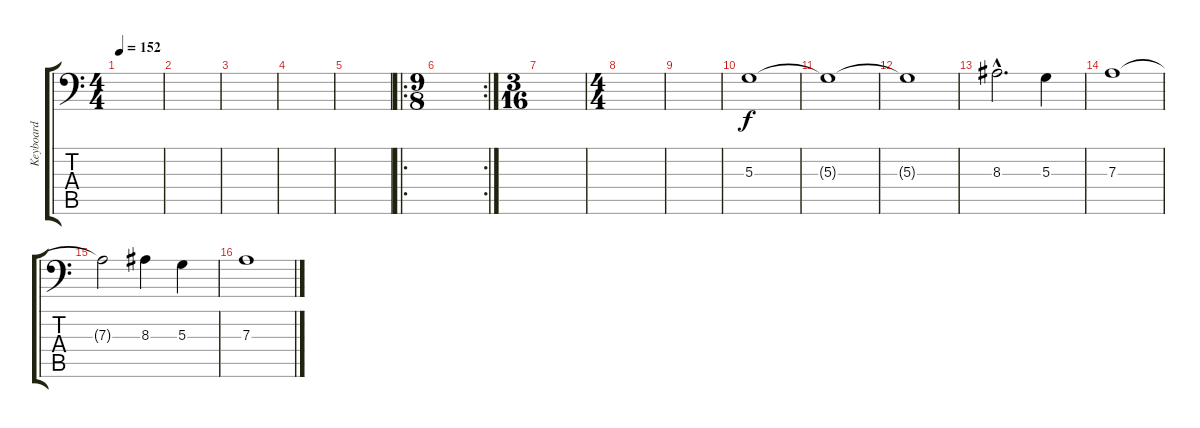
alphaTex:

\track ("Keyboard" "Keyboard") {instrument frenchhorn}
\staff {score tabs}
\tuning (B3 Gb3 D3 A2 E2 A1) {hide}
\ts (4 4)
\tempo 152
\clef f4
\ks c
|
|
|
|
|
\ro
\rc 2
\ts (9 8)
|
\ts (3 16)
|
\ts (4 4)
|
|
5.3.1 |
5.3{t}.1 |
5.3{t}.1 |
8.3{hac}.2{d} 5.3.4 |
7.3.1 |
7.3{t}.2 8.3.4 5.3.4 |
7.3.1
